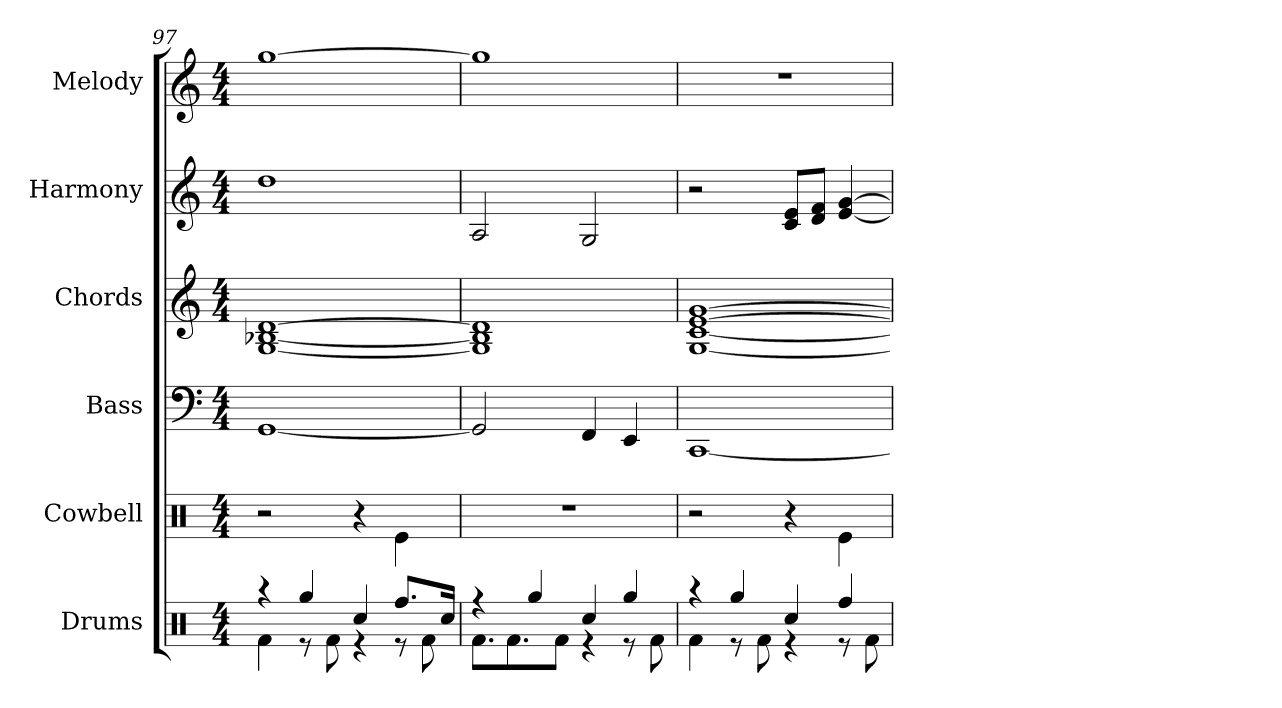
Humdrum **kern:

**kern	**kern	**kern	**kern	**kern	**kern
*part6	*part5	*part4	*part3	*part2	*part1
*staff6	*staff5	*staff4	*staff3	*staff2	*staff1
*I"Drums	*I"Cowbell	*I"Bass	*I"Chords	*I"Harmony	*I"Melody
*I'Drums	*I'Cwb.	*I'Bass	*I'Chords	*I'Harmony	*I'Melody
*clefX	*clefX	*clefF4	*clefG2	*clefG2	*clefG2
*k[]	*k[]	*k[]	*k[]	*k[]	*k[]
*M4/4	*M4/4	*M4/4	*M4/4	*M4/4	*M4/4
=97	=97	=97	=97	=97	=97
*^	*	*	*	*	*
4r	4Rf\	2r	[1GG	[1G [1B-X [1d	1dd	[1gg
4Rgg/	8r	.	.	.	.	.
.	8Rf\	.	.	.	.	.
4Rcc/	4r	4r	.	.	.	.
8.Rff/L	8r	4Re\	.	.	.	.
.	8Rf\	.	.	.	.	.
16Rcc/Jk	.	.	.	.	.	.
=98	=98	=98	=98	=98	=98	=98
4r	8.Rf\L	1r	2GG/]	1G] 1B-] 1d]	2A/	1gg]
.	8.Rf\	.	.	.	.	.
4Rgg/	.	.	.	.	.	.
.	8Rf\J	.	.	.	.	.
4Rcc/	4r	.	4FF/	.	2G/	.
4Rgg/	8r	.	4EE/	.	.	.
.	8Rf\	.	.	.	.	.
!!LO:PB:g=z
=99	=99	=99	=99	=99	=99	=99
4r	4Rf\	2r	[1CC	[1G [1c [1e [1g	2r	1r
4Rgg/	8r	.	.	.	.	.
.	8Rf\	.	.	.	.	.
4Rcc/	4r	4r	.	.	8c/ 8e/L	.
.	.	.	.	.	8d/ 8f/J	.
4Rff/	8r	4Re\	.	.	[4e/ [4g/	.
.	8Rf\	.	.	.	.	.
*v	*v	*	*	*	*	*
=	=	=	=	=	=
*-	*-	*-	*-	*-	*-
